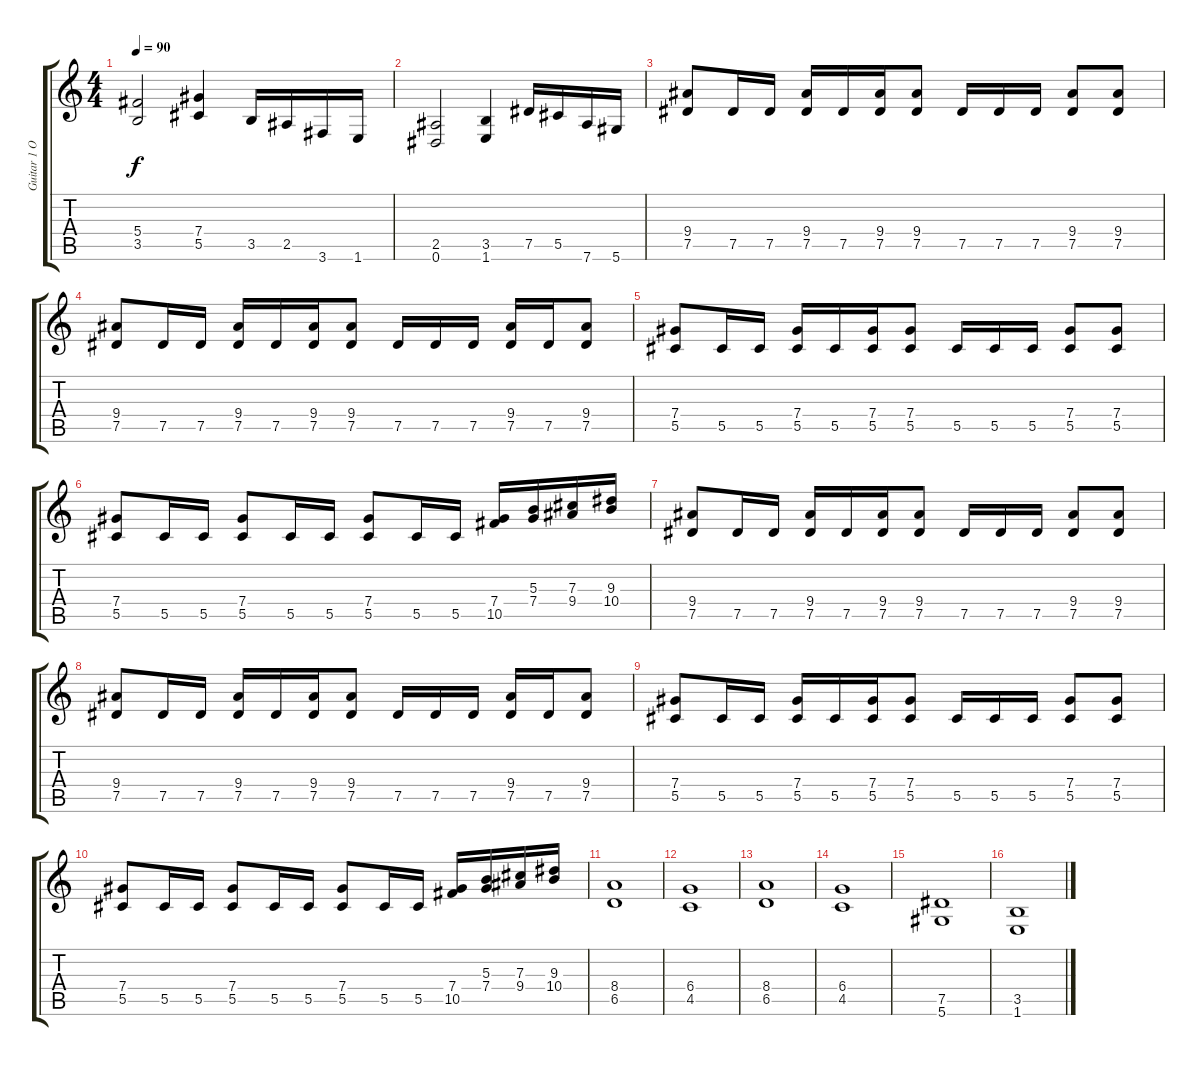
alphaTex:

\track ("Guitar 1 Oct" "Guitar 1 O") {instrument overdrivenguitar}
\staff {score tabs}
\tuning (Eb4 Bb3 Gb3 Db3 Ab2 Eb2) {hide}
\ts (4 4)
\tempo 90
\clef g2
\ks c
(5.4 3.5).2{dy f} (7.4 5.5).4 3.5.16 2.5.16 3.6.16 1.6.16 |
(2.5 0.6).2 (3.5 1.6).4 7.5.16 5.5.16 7.6.16 5.6.16 |
(9.4 7.5).8 7.5.16 7.5.16 (9.4 7.5).16 7.5.16 (9.4 7.5).16 (9.4 7.5).8 7.5.16 7.5.16 7.5.16 (9.4 7.5).8 (9.4 7.5).8 |
(9.4 7.5).8 7.5.16 7.5.16 (9.4 7.5).16 7.5.16 (9.4 7.5).16 (9.4 7.5).8 7.5.16 7.5.16 7.5.16 (9.4 7.5).16 7.5.16 (9.4 7.5).8 |
(7.4 5.5).8 5.5.16 5.5.16 (7.4 5.5).16 5.5.16 (7.4 5.5).16 (7.4 5.5).8 5.5.16 5.5.16 5.5.16 (7.4 5.5).8 (7.4 5.5).8 |
(7.4 5.5).8 5.5.16 5.5.16 (7.4 5.5).8 5.5.16 5.5.16 (7.4 5.5).8 5.5.16 5.5.16 (7.4 10.5).16 (5.3 7.4).16 (7.3 9.4).16 (9.3 10.4).16 |
(9.4 7.5).8 7.5.16 7.5.16 (9.4 7.5).16 7.5.16 (9.4 7.5).16 (9.4 7.5).8 7.5.16 7.5.16 7.5.16 (9.4 7.5).8 (9.4 7.5).8 |
(9.4 7.5).8 7.5.16 7.5.16 (9.4 7.5).16 7.5.16 (9.4 7.5).16 (9.4 7.5).8 7.5.16 7.5.16 7.5.16 (9.4 7.5).16 7.5.16 (9.4 7.5).8 |
(7.4 5.5).8 5.5.16 5.5.16 (7.4 5.5).16 5.5.16 (7.4 5.5).16 (7.4 5.5).8 5.5.16 5.5.16 5.5.16 (7.4 5.5).8 (7.4 5.5).8 |
(7.4 5.5).8 5.5.16 5.5.16 (7.4 5.5).8 5.5.16 5.5.16 (7.4 5.5).8 5.5.16 5.5.16 (7.4 10.5).16 (5.3 7.4).16 (7.3 9.4).16 (9.3 10.4).16 |
(8.4 6.5).1 |
(6.4 4.5).1 |
(8.4 6.5).1 |
(6.4 4.5).1 |
(7.5 5.6).1 |
(3.5 1.6).1
